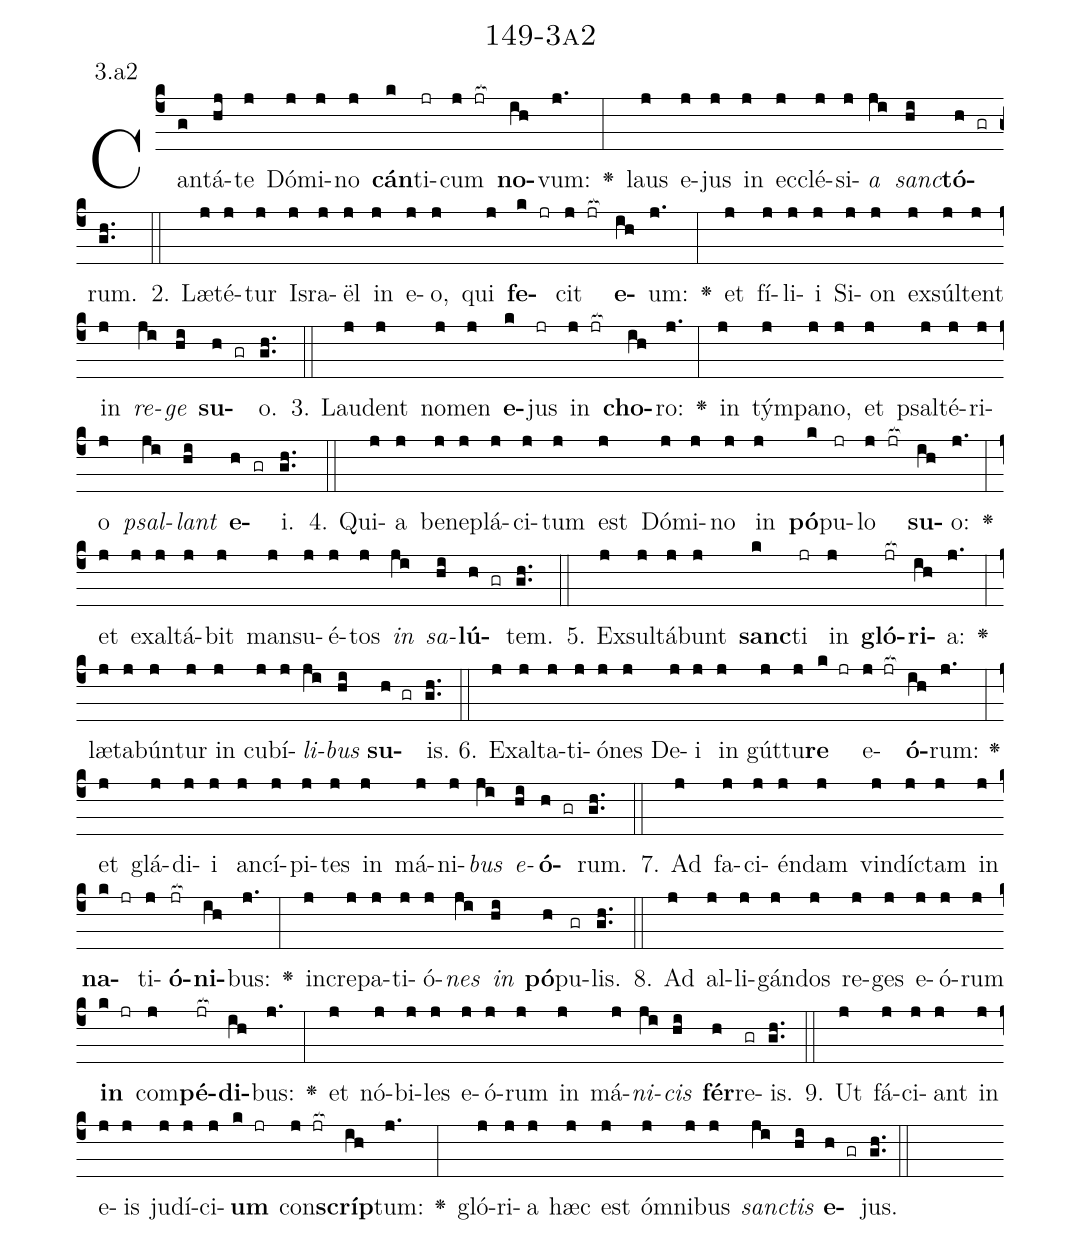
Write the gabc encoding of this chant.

name: 149-3a2;
annotation: 3.a2;
%%
(c4)Can(g)tá(hj)te(j) Dó(j)mi(j)no(j) <b>cán</b>(k)ti(jr)cum(j jr[ocb:1{]) <b>no</b>(ih[ocb:0}])vum:(j.) <v>\greheightstar</v>(:) laus(j) e(j)jus(j) in(j) ec(j)clé(j)si(j)<i>a</i>(ji) <i>sanc</i>(hi)<b>tó</b>(h gr)rum.(gh..) (::)
2. Læ(j)té(j)tur(j) Is(j)ra(j)ël(j) in(j) e(j)o,(j) qui(j) <b>fe</b>(k jr)cit(j jr[ocb:1{]) <b>e</b>(ih[ocb:0}])um:(j.) <v>\greheightstar</v>(:) et(j) fí(j)li(j)i(j) Si(j)on(j) ex(j)súl(j)tent(j) in(j) <i>re</i>(ji)<i>ge</i>(hi) <b>su</b>(h gr)o.(gh..) (::)
3. Lau(j)dent(j) no(j)men(j) <b>e</b>(k)jus(jr) in(j jr[ocb:1{]) <b>cho</b>(ih[ocb:0}])ro:(j.) <v>\greheightstar</v>(:) in(j) tým(j)pa(j)no,(j) et(j) psal(j)té(j)ri(j)o(j) <i>psal</i>(ji)<i>lant</i>(hi) <b>e</b>(h gr)i.(gh..) (::)
4. Qui(j)a(j) be(j)ne(j)plá(j)ci(j)tum(j) est(j) Dó(j)mi(j)no(j) in(j) <b>pó</b>(k)pu(jr)lo(j jr[ocb:1{]) <b>su</b>(ih[ocb:0}])o:(j.) <v>\greheightstar</v>(:) et(j) ex(j)al(j)tá(j)bit(j) man(j)su(j)é(j)tos(j) <i>in</i>(ji) <i>sa</i>(hi)<b>lú</b>(h gr)tem.(gh..) (::)
5. Ex(j)sul(j)tá(j)bunt(j) <b>sanc</b>(k)ti(jr) in(j) <b>gló</b>(jr[ocb:1{])<b>ri</b>(ih[ocb:0}])a:(j.) <v>\greheightstar</v>(:) læ(j)ta(j)bún(j)tur(j) in(j) cu(j)bí(j)<i>li</i>(ji)<i>bus</i>(hi) <b>su</b>(h gr)is.(gh..) (::)
6. Ex(j)al(j)ta(j)ti(j)ó(j)nes(j) De(j)i(j) in(j) gút(j)tu(j)<b>re</b>(k jr) e(j jr[ocb:1{])<b>ó</b>(ih[ocb:0}])rum:(j.) <v>\greheightstar</v>(:) et(j) glá(j)di(j)i(j) an(j)cí(j)pi(j)tes(j) in(j) má(j)ni(j)<i>bus</i>(ji) <i>e</i>(hi)<b>ó</b>(h gr)rum.(gh..) (::)
7. Ad(j) fa(j)ci(j)én(j)dam(j) vin(j)díc(j)tam(j) in(j) <b>na</b>(k jr)ti(j)<b>ó</b>(jr[ocb:1{])<b>ni</b>(ih[ocb:0}])bus:(j.) <v>\greheightstar</v>(:) in(j)cre(j)pa(j)ti(j)ó(j)<i>nes</i>(ji) <i>in</i>(hi) <b>pó</b>(h)pu(gr)lis.(gh..) (::)
8. Ad(j) al(j)li(j)gán(j)dos(j) re(j)ges(j) e(j)ó(j)rum(j) <b>in</b>(k jr) com(j)<b>pé</b>(jr[ocb:1{])<b>di</b>(ih[ocb:0}])bus:(j.) <v>\greheightstar</v>(:) et(j) nó(j)bi(j)les(j) e(j)ó(j)rum(j) in(j) má(j)<i>ni</i>(ji)<i>cis</i>(hi) <b>fér</b>(h)re(gr)is.(gh..) (::)
9. Ut(j) fá(j)ci(j)ant(j) in(j) e(j)is(j) ju(j)dí(j)ci(j)<b>um</b>(k jr) con(j jr[ocb:1{])<b>scríp</b>(ih[ocb:0}])tum:(j.) <v>\greheightstar</v>(:) gló(j)ri(j)a(j) hæc(j) est(j) óm(j)ni(j)bus(j) <i>sanc</i>(ji)<i>tis</i>(hi) <b>e</b>(h gr)jus.(gh..) (::)
